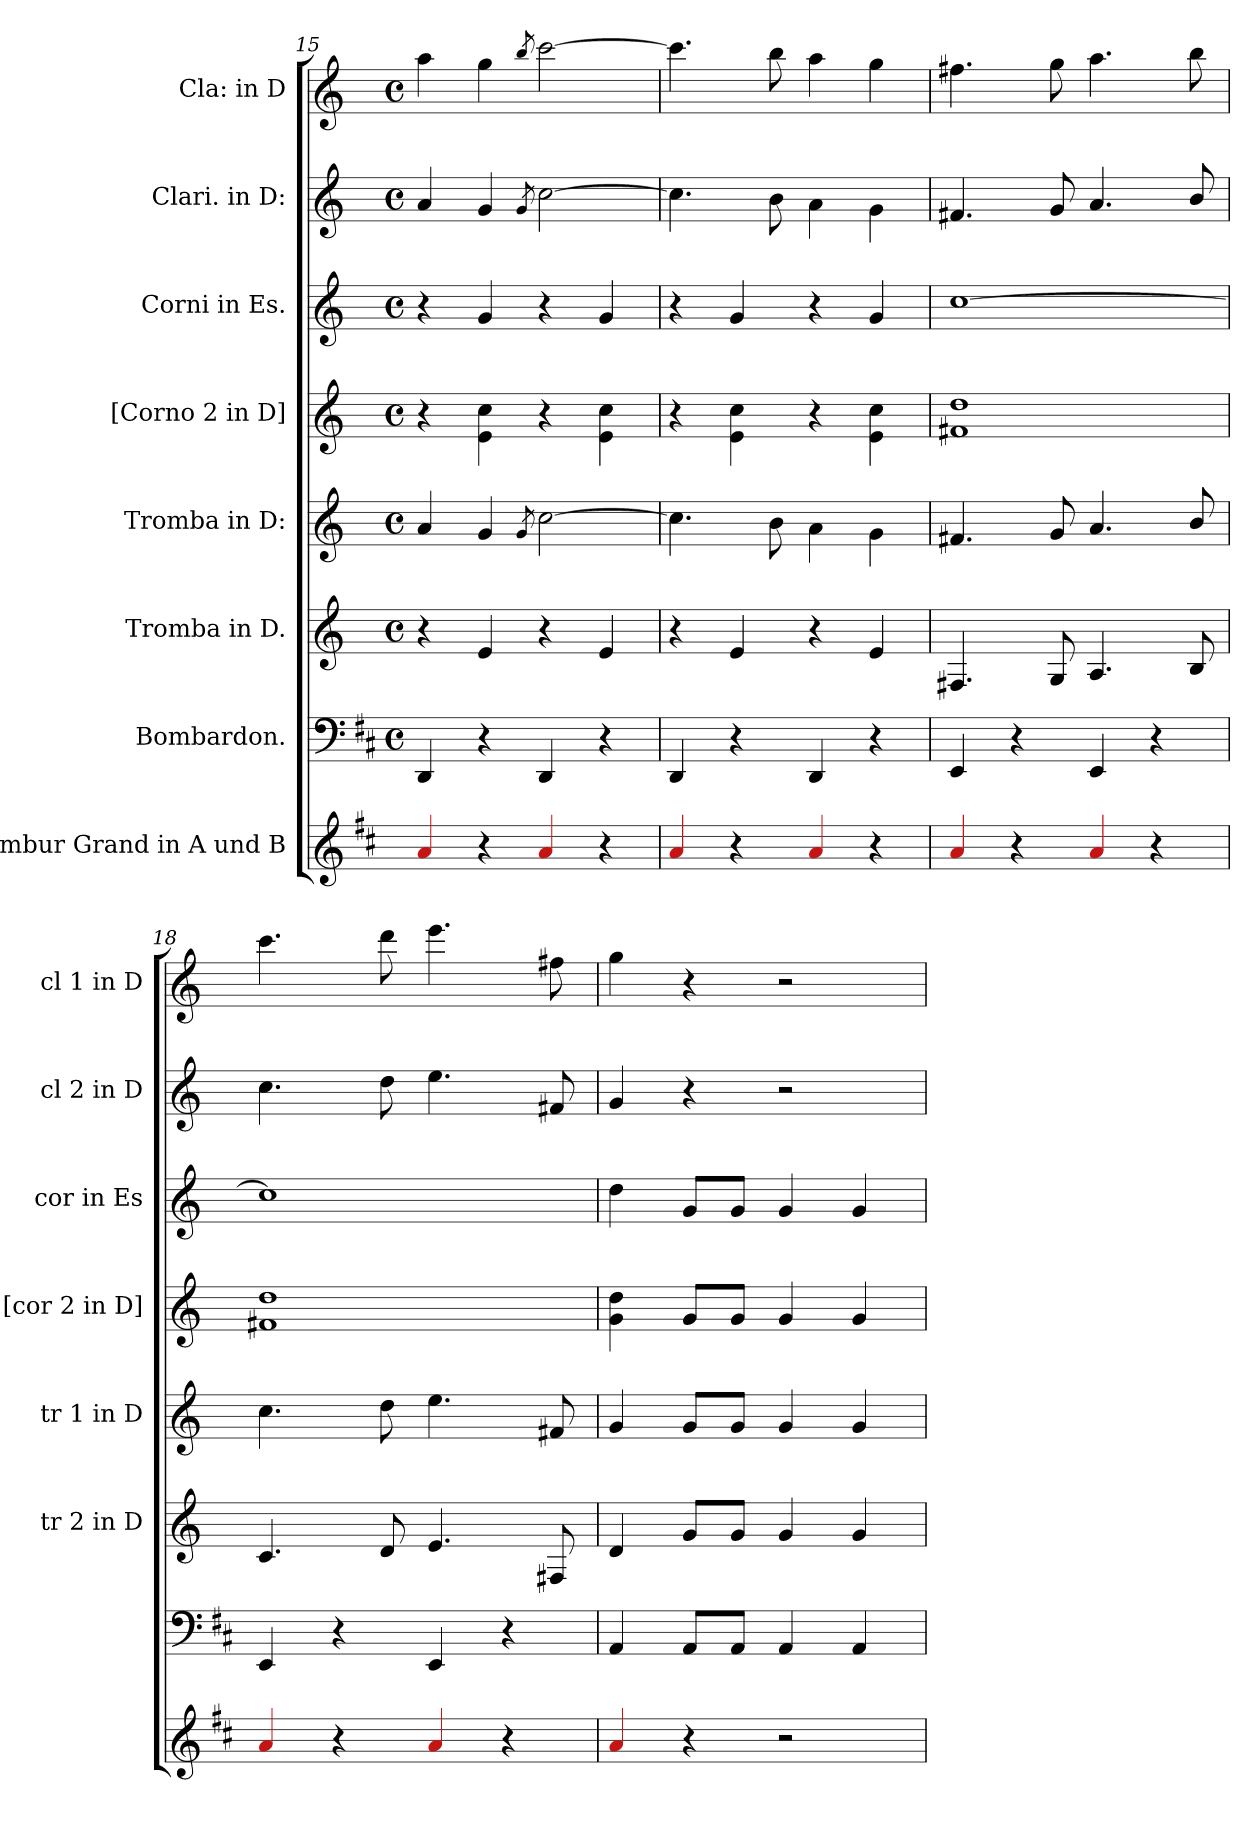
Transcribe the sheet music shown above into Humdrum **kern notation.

**kern	**kern	**kern	**kern	**kern	**kern	**kern	**kern
*part8	*part7	*part6	*part5	*part4	*part3	*part2	*part1
*staff8	*staff7	*staff6	*staff5	*staff4	*staff3	*staff2	*staff1
*I"Tambur Grand in A und B	*I"Bombardon.	*I"Tromba in D.	*I"Tromba in D:	*I"[Corno 2 in D]	*I"Corni in Es.	*I"Clari. in D:	*I"Cla: in D
*	*	*I'tr 2 in D	*I'tr 1 in D	*I'[cor 2 in D]	*I'cor in Es	*I'cl 2 in D	*I'cl 1 in D
*clefG2	*clefF4	*clefG2	*clefG2	*clefG2	*clefG2	*clefG2	*clefG2
*	*	*ITrd-1c-2	*ITrd-1c-2	*ITrd6c10	*ITrd6c10	*ITrd-1c-2	*ITrd-1c-2
*k[f#c#]	*k[f#c#]	*k[f#c#]	*k[f#c#]	*k[f#c#]	*k[f#c#]	*k[f#c#]	*k[f#c#]
*D:	*D:	*D:	*D:	*D:	*D:	*D:	*D:
*	*M4/4	*M4/4	*M4/4	*M4/4	*M4/4	*M4/4	*M4/4
*	*met(c)	*met(c)	*met(c)	*met(c)	*met(c)	*met(c)	*met(c)
=15	=15	=15	=15	=15	=15	=15	=15
4Ra/	4DD/	4r	4b/	4r	4r	4b/	4bb\
4r	4r	4f#/	4a/	4F#\ 4d\	4A/	4a/	4aa\
.	.	.	8qa/	.	.	8qa/	8qccc#/
4Ra/	4DD/	4r	[2dd\	4r	4r	[2dd\	[2ddd\
4r	4r	4f#/	.	4F#\ 4d\	4A/	.	.
=16	=16	=16	=16	=16	=16	=16	=16
4Ra/	4DD/	4r	4.dd\]	4r	4r	4.dd\]	4.ddd\]
4r	4r	4f#/	.	4F#\ 4d\	4A/	.	.
.	.	.	8cc#\	.	.	8cc#\	8ccc#\
4Ra/	4DD/	4r	4b\	4r	4r	4b\	4bb\
4r	4r	4f#/	4a\	4F#\ 4d\	4A/	4a\	4aa\
=17	=17	=17	=17	=17	=17	=17	=17
4Ra/	4EE/	4.G#X/	4.g#X/	1G#X 1e	[1d	4.g#X/	4.gg#X\
4r	4r	.	.	.	.	.	.
.	.	8A/	8a/	.	.	8a/	8aa\
4Ra/	4EE/	4.B/	4.b/	.	.	4.b/	4.bb\
4r	4r	.	.	.	.	.	.
.	.	8c#/	8cc#/	.	.	8cc#/	8ccc#\
=18	=18	=18	=18	=18	=18	=18	=18
4Ra/	4EE/	4.d/	4.dd\	1G#X 1e	1d]	4.dd\	4.ddd\
4r	4r	.	.	.	.	.	.
.	.	8e/	8ee\	.	.	8ee\	8eee\
4Ra/	4EE/	4.f#/	4.ff#\	.	.	4.ff#\	4.fff#\
4r	4r	.	.	.	.	.	.
.	.	8G#X/	8g#X/	.	.	8g#X/	8gg#X\
=19	=19	=19	=19	=19	=19	=19	=19
4Ra/	4AA/	4e/	4a/	4A\ 4e\	4e\	4a/	4aa\
4r	8AA/L	8a/L	8a/L	8A/L	8A/L	4r	4r
.	8AA/J	8a/J	8a/J	8A/J	8A/J	.	.
2r	4AA/	4a/	4a/	4A/	4A/	2r	2r
.	4AA/	4a/	4a/	4A/	4A/	.	.
=	=	=	=	=	=	=	=
*-	*-	*-	*-	*-	*-	*-	*-
